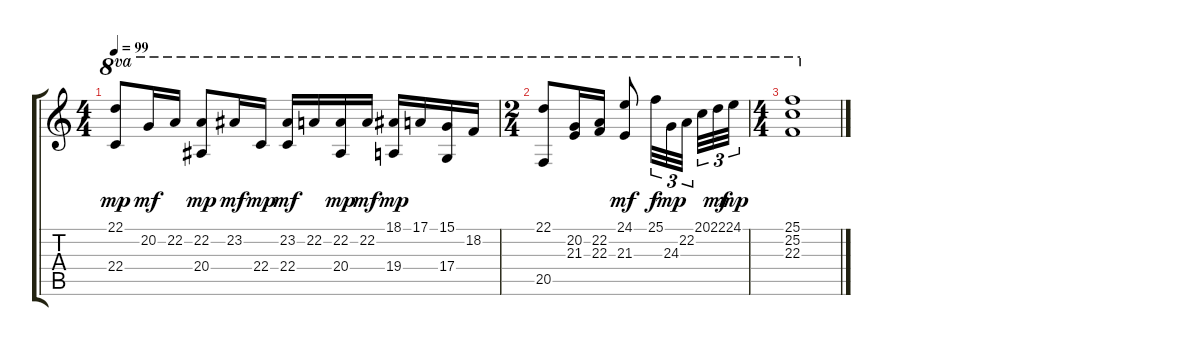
\track "" {instrument acousticgrandpiano}
\staff {score tabs}
\tuning (E4 B3 G3 D3 A2 E2) {hide}
\ts (4 4)
\tempo 99
\clef g2
\ks c
(22.1 22.4).8{ot 8va dy mp} 20.2.16{ot 8va dy mf} 22.2.16{ot 8va} (22.2 20.4).8{ot 8va dy mp} 23.2.16{ot 8va dy mf} 22.4.16{ot 8va dy mp} (23.2 22.4).16{ot 8va dy mf} 22.2.16{ot 8va} (22.2 20.4).16{ot 8va dy mp} 22.2.16{ot 8va dy mf} (18.1 19.4).16{ot 8va dy mp} 17.1.16{ot 8va} (15.1 17.4).16{ot 8va} 18.2.16{ot 8va} |
\ts (2 4)
(22.1 20.5).8{ot 8va} (20.2 21.3).16{ot 8va} (22.2 22.3).16{ot 8va} (24.1 21.3).8{ot 8va dy mf} 25.1.32{tu (3 2) ot 8va dy f} 24.3.32{tu (3 2) ot 8va dy mp} 22.2.32{tu (3 2) ot 8va beam splitsecondary} 20.1.32{tu (3 2) ot 8va} 22.1.32{tu (3 2) ot 8va dy mf} 24.1.32{tu (3 2) ot 8va dy mp} |
\ts (4 4)
(25.1 25.2 22.3).1{ot 8va}
